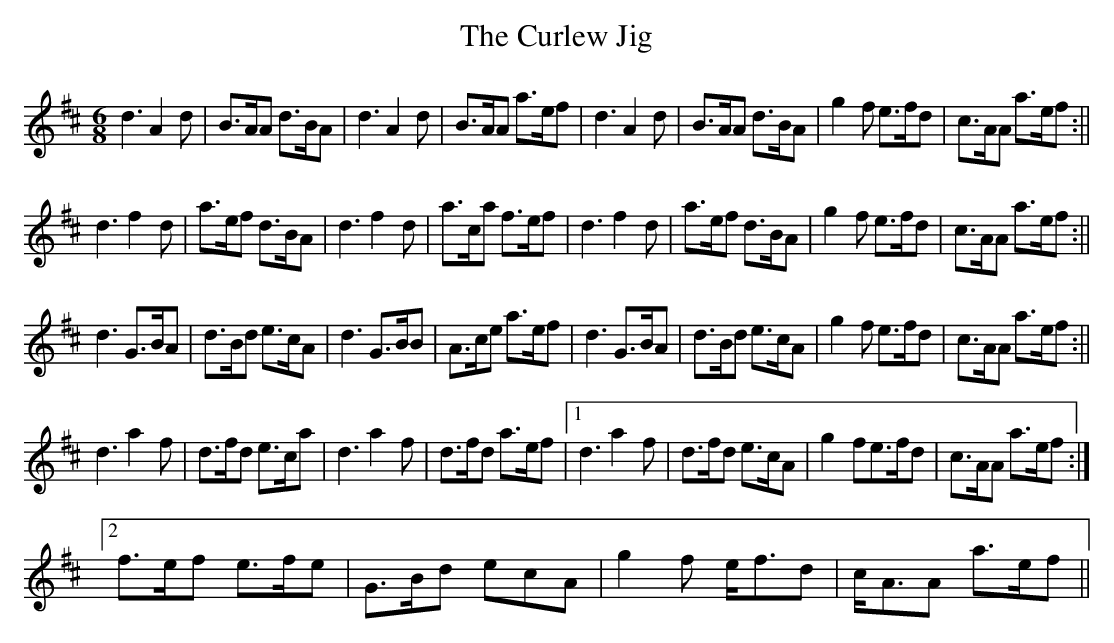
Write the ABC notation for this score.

X:1
T:The Curlew Jig
M:6/8
L:1/8
K:Amix
d3 A2-d|B>AA d>BA|d3 A2-d|B>AA a>ef|d3 A2-d|B>AA d>BA|g2-f e>fd|c>AA a>ef:||!
d3 f2-d|a>ef d>BA|d3 f2-d|a>ca f>ef|d3 f2-d|a>ef d>BA|g2-f e>fd|c>AA a>ef:||!
d3 G>BA|d>Bd e>cA|d3 G>BB|A>ce a>ef|d3 G>BA|d>Bd e>cA|g2-f e>fd|c>AA a>ef:||!
d3 a2-f|d>fd e>ca|d3 a2-f|d>fd a>ef|[1 d3 a2-f|d>fd e>cA|g2-fe>fd|c>AA a>ef:|!
[2 f>ef e>fe|G>Bd ecA|g2-f e<fd|c<AA a>ef||
